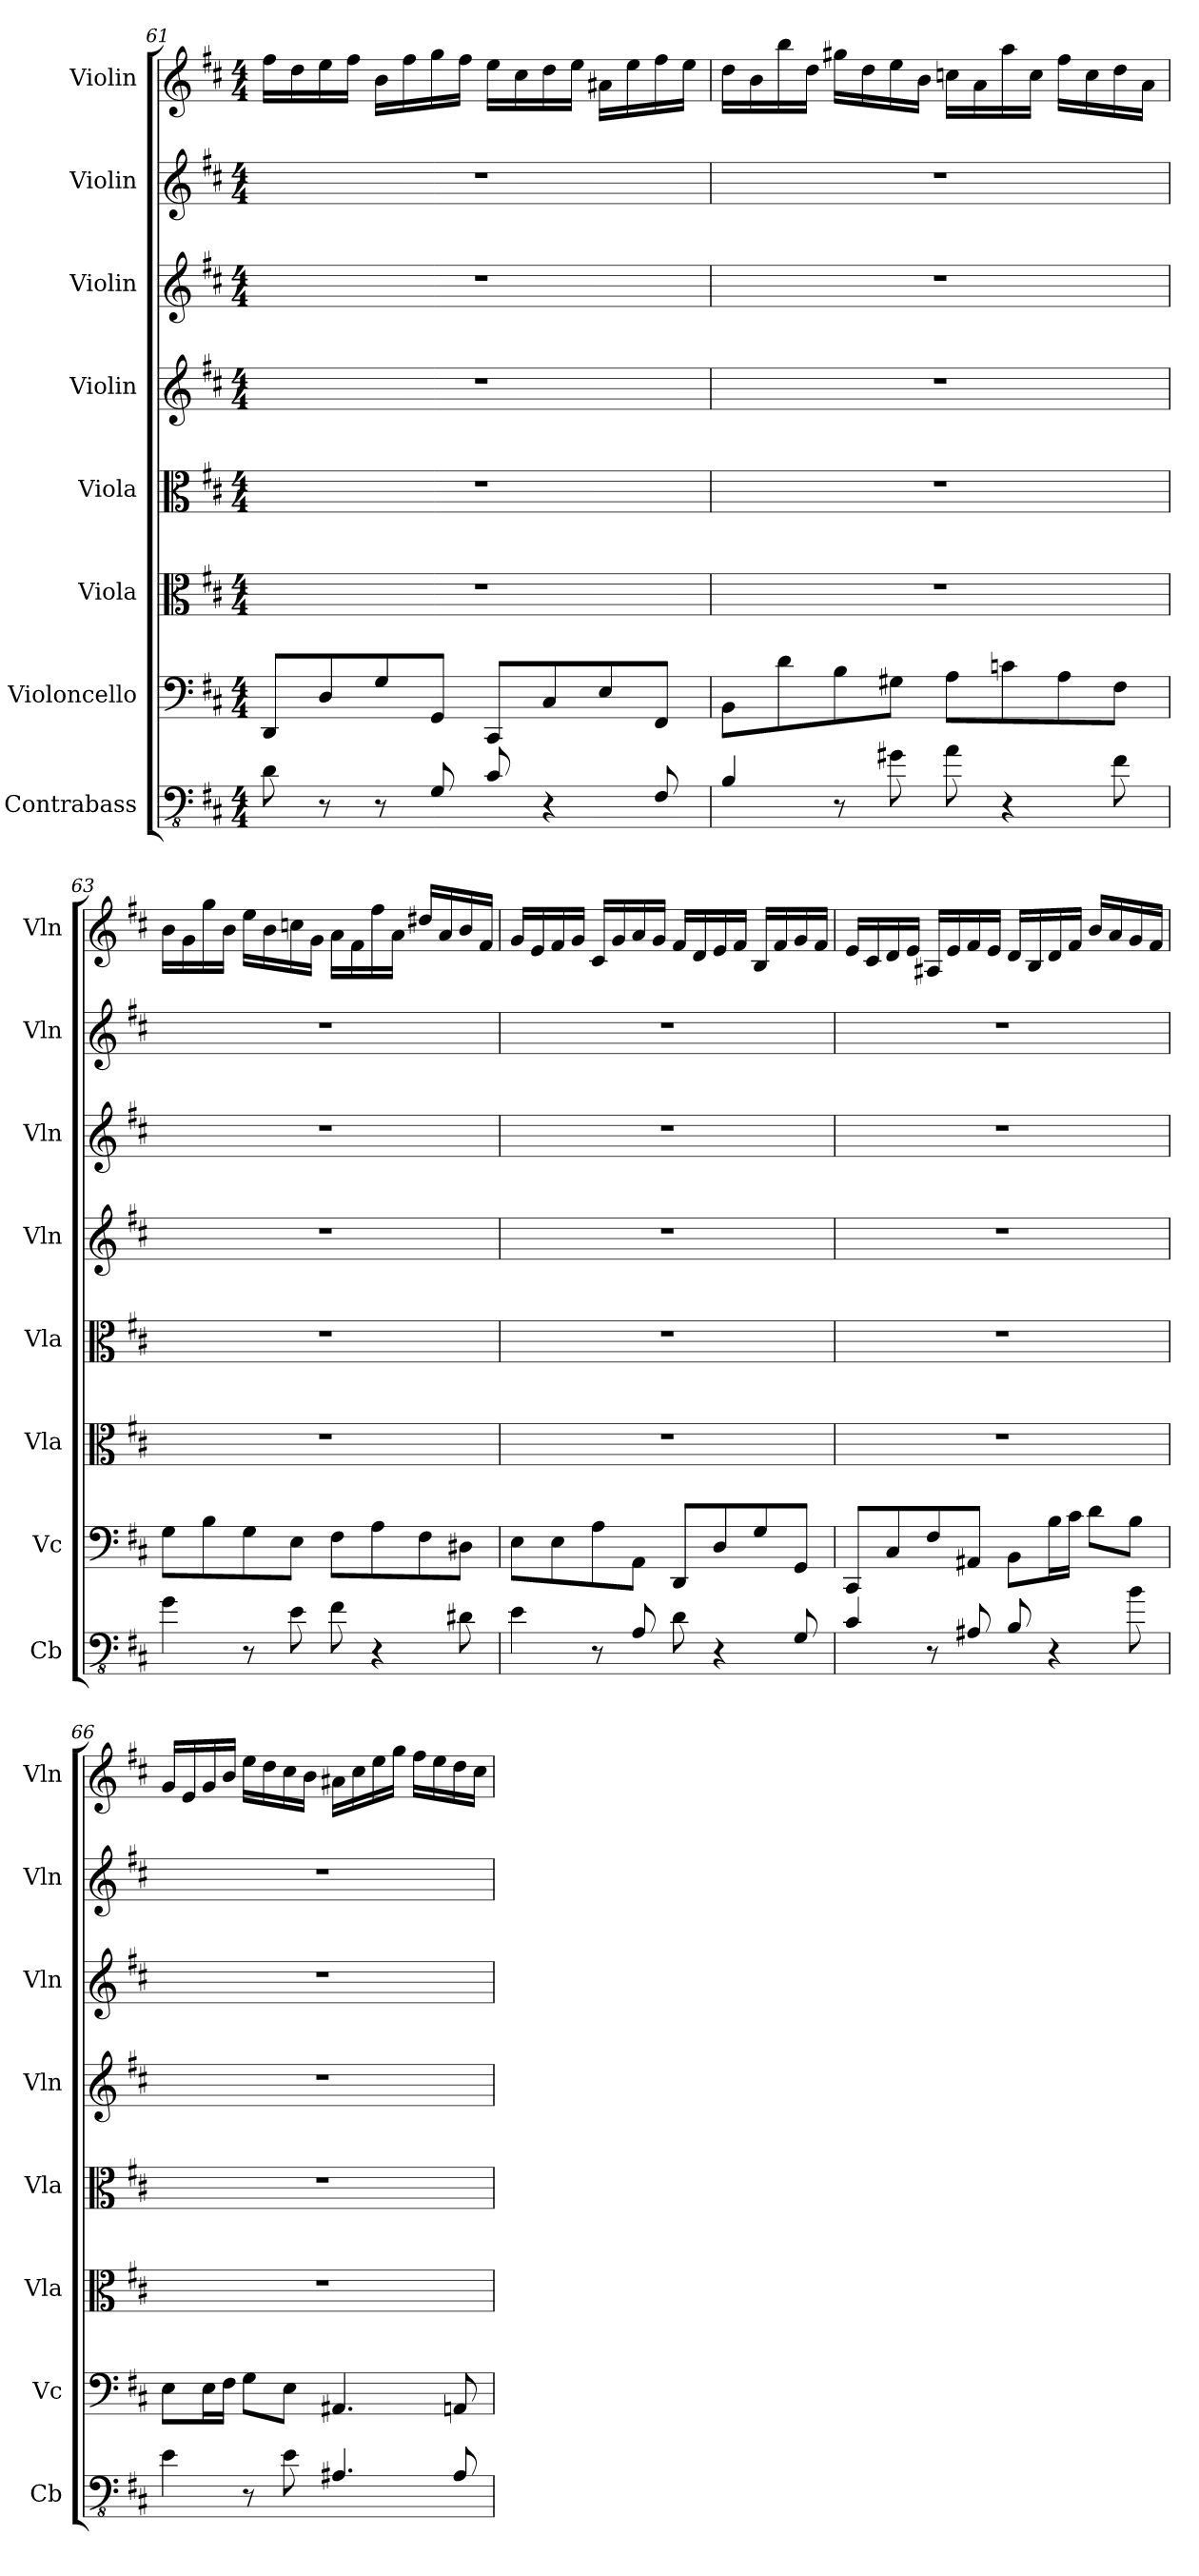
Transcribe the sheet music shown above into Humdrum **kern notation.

**kern	**kern	**kern	**kern	**kern	**kern	**kern	**kern
*part8	*part7	*part6	*part5	*part4	*part3	*part2	*part1
*staff8	*staff7	*staff6	*staff5	*staff4	*staff3	*staff2	*staff1
*I"Contrabass	*I"Violoncello	*I"Viola	*I"Viola	*I"Violin	*I"Violin	*I"Violin	*I"Violin
*I'Cb	*I'Vc	*I'Vla	*I'Vla	*I'Vln	*I'Vln	*I'Vln	*I'Vln
*clefFv4	*clefF4	*clefC3	*clefC3	*clefG2	*clefG2	*clefG2	*clefG2
*ITrd7c12	*	*	*	*	*	*	*
*k[f#c#]	*k[f#c#]	*k[f#c#]	*k[f#c#]	*k[f#c#]	*k[f#c#]	*k[f#c#]	*k[f#c#]
*M4/4	*M4/4	*M4/4	*M4/4	*M4/4	*M4/4	*M4/4	*M4/4
=61	=61	=61	=61	=61	=61	=61	=61
8DD\	8DD/L	1r	1r	1r	1r	1r	16ff#\LL
.	.	.	.	.	.	.	16dd\
8r	8D/	.	.	.	.	.	16ee\
.	.	.	.	.	.	.	16ff#\JJ
8r	8G/	.	.	.	.	.	16b\LL
.	.	.	.	.	.	.	16ff#\
8GGG/	8GG/J	.	.	.	.	.	16gg\
.	.	.	.	.	.	.	16ff#\JJ
8CC#/	8CC#/L	.	.	.	.	.	16ee\LL
.	.	.	.	.	.	.	16cc#\
4r	8C#/	.	.	.	.	.	16dd\
.	.	.	.	.	.	.	16ee\JJ
.	8E/	.	.	.	.	.	16a#X\LL
.	.	.	.	.	.	.	16ee\
8FFF#/	8FF#/J	.	.	.	.	.	16ff#\
.	.	.	.	.	.	.	16ee\JJ
!!LO:PB:g=z
=62	=62	=62	=62	=62	=62	=62	=62
4BBB/	8BB\L	1r	1r	1r	1r	1r	16dd\LL
.	.	.	.	.	.	.	16b\
.	8d\	.	.	.	.	.	16bb\
.	.	.	.	.	.	.	16dd\JJ
8r	8B\	.	.	.	.	.	16gg#X\LL
.	.	.	.	.	.	.	16dd\
8GG#X\	8G#X\J	.	.	.	.	.	16ee\
.	.	.	.	.	.	.	16b\JJ
8AA\	8A\L	.	.	.	.	.	16ccn\LL
.	.	.	.	.	.	.	16a\
4r	8cn\	.	.	.	.	.	16aa\
.	.	.	.	.	.	.	16cc\JJ
.	8A\	.	.	.	.	.	16ff#\LL
.	.	.	.	.	.	.	16cc\
8FF#\	8F#\J	.	.	.	.	.	16dd\
.	.	.	.	.	.	.	16a\JJ
=63	=63	=63	=63	=63	=63	=63	=63
4GG\	8G\L	1r	1r	1r	1r	1r	16b\LL
.	.	.	.	.	.	.	16g\
.	8B\	.	.	.	.	.	16gg\
.	.	.	.	.	.	.	16b\JJ
8r	8G\	.	.	.	.	.	16ee\LL
.	.	.	.	.	.	.	16b\
8EE\	8E\J	.	.	.	.	.	16ccn\
.	.	.	.	.	.	.	16g\JJ
8FF#\	8F#\L	.	.	.	.	.	16a\LL
.	.	.	.	.	.	.	16f#\
4r	8A\	.	.	.	.	.	16ff#\
.	.	.	.	.	.	.	16a\JJ
.	8F#\	.	.	.	.	.	16dd#X/LL
.	.	.	.	.	.	.	16a/
8DD#X\	8D#X\J	.	.	.	.	.	16b/
.	.	.	.	.	.	.	16f#/JJ
!!LO:PB:g=z
=64	=64	=64	=64	=64	=64	=64	=64
4EE\	8E\L	1r	1r	1r	1r	1r	16g/LL
.	.	.	.	.	.	.	16e/
.	8E\	.	.	.	.	.	16f#/
.	.	.	.	.	.	.	16g/JJ
8r	8A\	.	.	.	.	.	16c#/LL
.	.	.	.	.	.	.	16g/
8AAA/	8AA\J	.	.	.	.	.	16a/
.	.	.	.	.	.	.	16g/JJ
8DD\	8DD/L	.	.	.	.	.	16f#/LL
.	.	.	.	.	.	.	16d/
4r	8D/	.	.	.	.	.	16e/
.	.	.	.	.	.	.	16f#/JJ
.	8G/	.	.	.	.	.	16B/LL
.	.	.	.	.	.	.	16f#/
8GGG/	8GG/J	.	.	.	.	.	16g/
.	.	.	.	.	.	.	16f#/JJ
=65	=65	=65	=65	=65	=65	=65	=65
4CC#/	8CC#/L	1r	1r	1r	1r	1r	16e/LL
.	.	.	.	.	.	.	16c#/
.	8C#/	.	.	.	.	.	16d/
.	.	.	.	.	.	.	16e/JJ
8r	8F#/	.	.	.	.	.	16A#X/LL
.	.	.	.	.	.	.	16e/
8AAA#X/	8AA#X/J	.	.	.	.	.	16f#/
.	.	.	.	.	.	.	16e/JJ
8BBB/	8BB\L	.	.	.	.	.	16d/LL
.	.	.	.	.	.	.	16B/
4r	16B\L	.	.	.	.	.	16d/
.	16c#\JJ	.	.	.	.	.	16f#/JJ
.	8d\L	.	.	.	.	.	16b/LL
.	.	.	.	.	.	.	16a/
8BB\	8B\J	.	.	.	.	.	16g/
.	.	.	.	.	.	.	16f#/JJ
!!LO:PB:g=z
=66	=66	=66	=66	=66	=66	=66	=66
4EE\	8E\L	1r	1r	1r	1r	1r	16g/LL
.	.	.	.	.	.	.	16e/
.	16E\L	.	.	.	.	.	16g/
.	16F#\JJ	.	.	.	.	.	16b/JJ
8r	8G\L	.	.	.	.	.	16ee\LL
.	.	.	.	.	.	.	16dd\
8EE\	8E\J	.	.	.	.	.	16cc#\
.	.	.	.	.	.	.	16b\JJ
4.AAA#X/	4.AA#X/	.	.	.	.	.	16a#X\LL
.	.	.	.	.	.	.	16cc#\
.	.	.	.	.	.	.	16ee\
.	.	.	.	.	.	.	16gg\JJ
.	.	.	.	.	.	.	16ff#\LL
.	.	.	.	.	.	.	16ee\
8AAA#/	8AAn/	.	.	.	.	.	16dd\
.	.	.	.	.	.	.	16cc#\JJ
=	=	=	=	=	=	=	=
*-	*-	*-	*-	*-	*-	*-	*-
